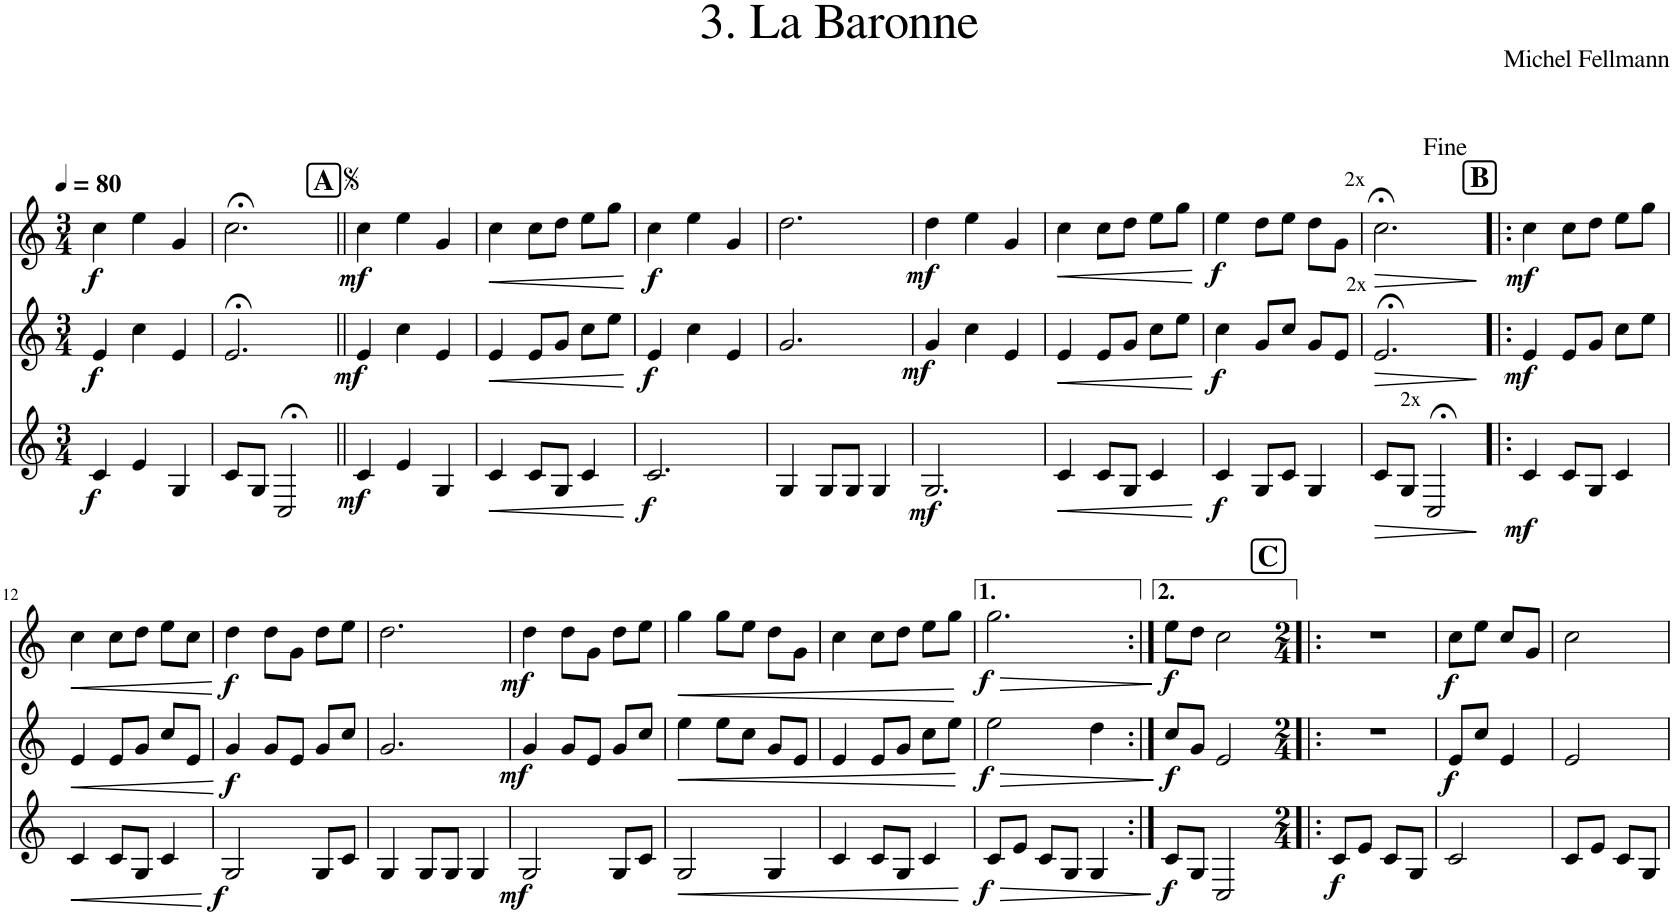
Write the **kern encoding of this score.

**kern	**dynam	**kern	**dynam	**kern	**dynam
*part3	*part3	*part2	*part2	*part1	*part1
*staff3	*staff3	*staff2	*staff2	*staff1	*staff1
*I"Cor en Fa	*	*I"Cor en Fa	*	*I"Cor en Fa	*
*clefG2	*	*clefG2	*	*clefG2	*
*Trd4c7	*	*Trd4c7	*	*Trd4c7	*
*k[]	*	*k[]	*	*k[]	*
*M3/4	*	*M3/4	*	*M3/4	*
*MM80	*	*MM80	*	*MM80	*
=1	=1	=1	=1	=1	=1
!	!LO:DY:b	!	!LO:DY:b	!	!LO:DY:b
4c/	f	4e/	f	4cc\	f
4e/	.	4cc\	.	4ee\	.
4G/	.	4e/	.	4g/	.
=2	=2	=2	=2	=2	=2
8c/L	.	2.e;</	.	2.cc;<\	.
8G/J	.	.	.	.	.
2C;</	.	.	.	.	.
!!LO:REH:place=s1:a:B:cj:fs=14:t=A
=3||	=3||	=3||	=3||	=3||	=3||
!	!LO:DY:b	!	!LO:DY:b	!	!LO:DY:b
4c/	mf	4e/	mf	4cc\	mf
4e/	.	4cc\	.	4ee\	.
4G/	.	4e/	.	4g/	.
=4	=4	=4	=4	=4	=4
!	!LO:HP:b	!	!LO:HP:b	!	!LO:HP:b
4c/	<	4e/	<	4cc\	<
8c/L	.	8e/L	.	8cc\L	.
8G/J	.	8g/J	.	8dd\J	.
4c/	.	8cc\L	.	8ee\L	.
.	.	8ee\J	.	8gg\J	.
.	[	.	[	.	[
=5	=5	=5	=5	=5	=5
!	!LO:DY:b	!	!LO:DY:b	!	!LO:DY:b
2.c/	f	4e/	f	4cc\	f
.	.	4cc\	.	4ee\	.
.	.	4e/	.	4g/	.
=6	=6	=6	=6	=6	=6
4G/	.	2.g/	.	2.dd\	.
8G/L	.	.	.	.	.
8G/J	.	.	.	.	.
4G/	.	.	.	.	.
=7	=7	=7	=7	=7	=7
!	!LO:DY:b	!	!LO:DY:b	!	!LO:DY:b
2.G/	mf	4g/	mf	4dd\	mf
.	.	4cc\	.	4ee\	.
.	.	4e/	.	4g/	.
=8	=8	=8	=8	=8	=8
!	!LO:HP:b	!	!LO:HP:b	!	!LO:HP:b
4c/	<	4e/	<	4cc\	<
8c/L	.	8e/L	.	8cc\L	.
8G/J	.	8g/J	.	8dd\J	.
4c/	.	8cc\L	.	8ee\L	.
.	.	8ee\J	.	8gg\J	.
.	[	.	[	.	[
=9	=9	=9	=9	=9	=9
!	!LO:DY:b	!	!LO:DY:b	!	!LO:DY:b
4c/	f	4cc\	f	4ee\	f
8G/L	.	8g/L	.	8dd\L	.
8c/J	.	8cc/J	.	8ee\J	.
4G/	.	8g/L	.	8dd\L	.
.	.	8e/J	.	8g\J	.
=10	=10	=10	=10	=10	=10
!	!	!	!	!LO:TX:a:t=2x	!
!	!	!LO:TX:a:t=2x	!	!	!
!	!LO:HP:b	!	!LO:HP:b	!	!LO:HP:b
8c/L	>	2.e;</	>	2.cc;<\	>
8G/J	.	.	.	.	.
!LO:TX:a:t=2x	!	!	!	!	!
2C;</	.	.	.	.	.
.	]	.	]	.	]
!!LO:REH:place=s1:a:B:cj:fs=14:t=B
=11!|:	=11!|:	=11!|:	=11!|:	=11!|:	=11!|:
!	!LO:DY:b	!	!LO:DY:b	!	!LO:DY:b
4c/	mf	4e/	mf	4cc\	mf
8c/L	.	8e/L	.	8cc\L	.
8G/J	.	8g/J	.	8dd\J	.
4c/	.	8cc\L	.	8ee\L	.
.	.	8ee\J	.	8gg\J	.
!!LO:LB:g=z
=12	=12	=12	=12	=12	=12
!	!LO:HP:b	!	!LO:HP:b	!	!LO:HP:b
4c/	<	4e/	<	4cc\	<
8c/L	.	8e/L	.	8cc\L	.
8G/J	.	8g/J	.	8dd\J	.
4c/	.	8cc/L	.	8ee\L	.
.	.	8e/J	.	8cc\J	.
.	[	.	[	.	[
=13	=13	=13	=13	=13	=13
!	!LO:DY:b	!	!LO:DY:b	!	!LO:DY:b
2G/	f	4g/	f	4dd\	f
.	.	8g/L	.	8dd\L	.
.	.	8e/J	.	8g\J	.
8G/L	.	8g/L	.	8dd\L	.
8c/J	.	8cc/J	.	8ee\J	.
=14	=14	=14	=14	=14	=14
4G/	.	2.g/	.	2.dd\	.
8G/L	.	.	.	.	.
8G/J	.	.	.	.	.
4G/	.	.	.	.	.
=15	=15	=15	=15	=15	=15
!	!LO:DY:b	!	!LO:DY:b	!	!LO:DY:b
2G/	mf	4g/	mf	4dd\	mf
.	.	8g/L	.	8dd\L	.
.	.	8e/J	.	8g\J	.
8G/L	.	8g/L	.	8dd\L	.
8c/J	.	8cc/J	.	8ee\J	.
=16	=16	=16	=16	=16	=16
!	!LO:HP:b	!	!LO:HP:b	!	!LO:HP:b
2G/	<	4ee\	<	4gg\	<
.	.	8ee\L	.	8gg\L	.
.	.	8cc\J	.	8ee\J	.
4G/	.	8g/L	.	8dd\L	.
.	.	8e/J	.	8g\J	.
.	[	.	[	.	[
=17	=17	=17	=17	=17	=17
4c/	.	4e/	.	4cc\	.
8c/L	.	8e/L	.	8cc\L	.
8G/J	.	8g/J	.	8dd\J	.
4c/	.	8cc\L	.	8ee\L	.
.	.	8ee\J	.	8gg\J	.
=18	=18	=18	=18	=18	=18
!	!LO:HP:b	!	!LO:HP:b	!	!LO:HP:b
!	!LO:DY:n=1:b	!	!LO:DY:n=1:b	!	!LO:DY:n=1:b
8c/L	> f	2ee\	> f	2.gg\	> f
8e/J	.	.	.	.	.
8c/L	.	.	.	.	.
8G/J	.	.	.	.	.
4G/	.	4dd\	.	.	.
.	]	.	]	.	]
=19:|!	=19:|!	=19:|!	=19:|!	=19:|!	=19:|!
!	!LO:DY:b	!	!LO:DY:b	!	!LO:DY:b
8c/L	f	8cc/L	f	8ee\L	f
8G/J	.	8g/J	.	8dd\J	.
2C/	.	2e/	.	2cc\	.
!!LO:REH:place=s1:a:B:cj:fs=14:t=C
=20!|:	=20!|:	=20!|:	=20!|:	=20!|:	=20!|:
*M2/4	*	*M2/4	*	*M2/4	*
!	!LO:DY:b	!	!	!	!
8c/L	f	2r	.	2r	.
8e/J	.	.	.	.	.
8c/L	.	.	.	.	.
8G/J	.	.	.	.	.
=21	=21	=21	=21	=21	=21
!	!	!	!LO:DY:b	!	!LO:DY:b
2c/	.	8e/L	f	8cc\L	f
.	.	8cc/J	.	8ee\J	.
.	.	4e/	.	8cc/L	.
.	.	.	.	8g/J	.
=22	=22	=22	=22	=22	=22
8c/L	.	2e/	.	2cc\	.
8e/J	.	.	.	.	.
8c/L	.	.	.	.	.
8G/J	.	.	.	.	.
=	=	=	=	=	=
*-	*-	*-	*-	*-	*-
